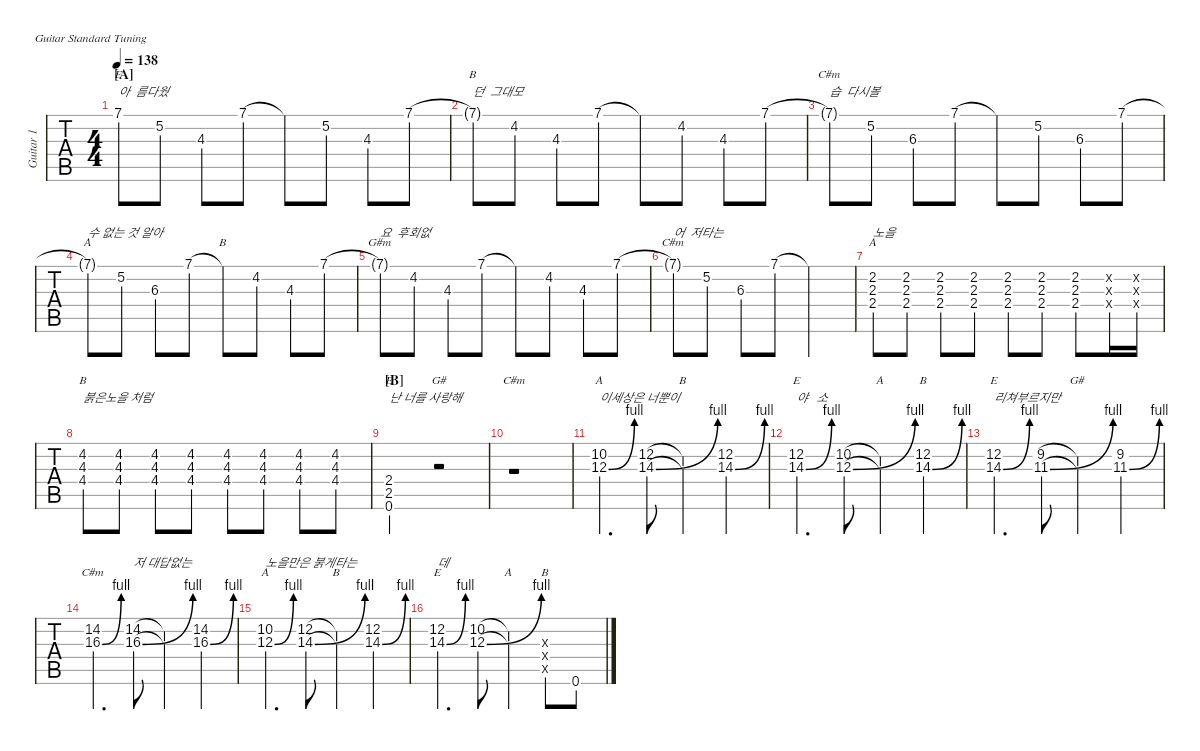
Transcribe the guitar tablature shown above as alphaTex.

\defaultSystemsLayout 4
\hideDynamics
\bracketExtendMode nobrackets
\track ("Guitar 2" "Guitar 1") {defaultSystemsLayout 4 instrument distortionguitar}
\staff {tabs}
\tuning (E4 B3 G3 D3 A2 E2)
\chord ("B" x x x x x x)
\chord ("E" x x x 2 2 0) {showdiagram false showfingering false barre 2}
\chord ("C#m" x x x x x x)
\chord ("B" 7 x x x x x) {firstfret 7 showdiagram false showfingering false}
\chord ("G#m" 7 x x x x x) {firstfret 7 showdiagram false showfingering false}
\chord ("C#m" 7 x x x x x) {firstfret 7 showdiagram false showfingering false}
\chord ("A" 7 x x x x x) {firstfret 7 showdiagram false showfingering false}
\chord ("A" x 2 2 2 x x) {showdiagram false showfingering false barre (2 2)}
\chord ("B" x 4 4 4 x x) {showdiagram false showfingering false barre (4 4)}
\chord ("E" 7 x x x x x) {firstfret 7 showdiagram false showfingering false}
\chord ("G#" x x x x x x)
\chord ("A" x 10 12 x x x) {firstfret 10 showdiagram false showfingering false}
\chord ("B" x 12 14 x x x) {firstfret 12 showdiagram false showfingering false}
\chord ("E" x 12 14 x x x) {firstfret 12 showdiagram false showfingering false}
\chord ("G#" x 9 11 x x x) {firstfret 9 showdiagram false showfingering false}
\chord ("C#m" x 14 16 x x x) {firstfret 14 showdiagram false showfingering false}
\ts (4 4)
\section ("A" "")
\tempo 138
\clef g2
\ks c
7.1{t}.8{ch "E" txt "아  름다웠" dy mf} 5.2.8 4.3.8 7.1.8 7.1{t}.8 5.2.8 4.3.8 7.1.8 |
7.1{t}.8{ch "B" txt "던  그대모"} 4.2{acc #}.8 4.3.8 7.1.8 7.1{t}.8 4.2{acc #}.8 4.3.8 7.1.8 |
7.1{t}.8{ch "C#m" txt "습  다시볼"} 5.2.8 6.3{acc #}.8 7.1.8 7.1{t}.8 5.2.8 6.3{acc #}.8 7.1.8 |
7.1{t}.8{ch "A" txt "수 없는 것 알아"} 5.2.8 6.3{acc #}.8 7.1.8 7.1{t}.8{ch "B"} 4.2{acc #}.8 4.3.8 7.1.8 |
7.1{t}.8{ch "G#m" txt "요  후회없"} 4.2{acc #}.8 4.3.8 7.1.8 7.1{t}.8 4.2{acc #}.8 4.3.8 7.1.8 |
7.1{t}.8{ch "C#m" txt "어  저타는"} 5.2.8 6.3{acc #}.8 7.1.8 7.1{t}.2 |
(2.2{acc #} 2.3 2.4).8{ch "A" txt "노을" instrument distortionguitar} (2.2{acc #} 2.3 2.4).8 (2.2{acc #} 2.3 2.4).8 (2.2{acc #} 2.3 2.4).8 (2.2{acc #} 2.3 2.4).8 (2.2{acc #} 2.3 2.4).8 (2.2{acc #} 2.3 2.4).8 (0.4{x} 0.3{x} 0.2{x}).16 (0.2{x} 0.3{x} 0.4{x}).16 |
(4.2{acc #} 4.3 4.4{acc #}).8{ch "B" txt "붉은노을 처럼"} (4.2{acc #} 4.3 4.4{acc #}).8 (4.2{acc #} 4.3 4.4{acc #}).8 (4.2{acc #} 4.3 4.4{acc #}).8 (4.2{acc #} 4.3 4.4{acc #}).8 (4.2{acc #} 4.3 4.4{acc #}).8 (4.2{acc #} 4.3 4.4{acc #}).8 (4.2{acc #} 4.3 4.4{acc #}).8 |
\section ("B" "")
(2.4 2.5 0.6).2{ch "E" txt "난 너를 사랑해"} r.2{ch "G#"} |
r.1{ch "C#m"} |
(10.2 12.3{be (bend 0 0 15 4)}).4{d ch "A" txt "이세상은 너뿐이"} (14.3{be (bend 0 0 15 4)} 12.2).8 (14.3{t} 12.2{t}).4{ch "B"} (14.3{be (bend 0 0 15 4)} 12.2).4 |
(12.2 14.3{be (bend 0 0 15 4)}).4{d ch "E" txt "야   소"} (12.3{be (bend 0 0 15 4)} 10.2).8 (12.3{t} 10.2{t}).4{ch "A"} (14.3{be (bend 0 0 15 4)} 12.2).4{ch "B"} |
(12.2 14.3{be (bend 0 0 15 4)}).4{d ch "E" txt "리쳐부르지만"} (11.3{be (bend 0 0 15 4) acc #} 9.2{acc #}).8 (11.3{t} 9.2{t acc #}).4{ch "G#"} (11.3{be (bend 0 0 15 4) acc #} 9.2{acc #}).4 |
(14.2{acc #} 16.3{be (bend 0 0 15 4)}).4{d ch "C#m"} (16.3{be (bend 0 0 15 4)} 14.2{acc #}).8{txt "저 대답없는"} (16.3{t} 14.2{t acc #}).4 (16.3{be (bend 0 0 15 4)} 14.2{acc #}).4 |
(10.2 12.3{be (bend 0 0 15 4)}).4{d ch "A" txt "노을만은 붉게타는"} (14.3{be (bend 0 0 15 4)} 12.2).8 (14.3{t} 12.2{t}).4{ch "B"} (14.3{be (bend 0 0 15 4)} 12.2).4 |
(12.2 14.3{be (bend 0 0 15 4)}).4{d ch "E" txt "데"} (12.3{be (bend 0 0 15 4)} 10.2).8 (12.3{t} 10.2{t}).4{ch "A"} (0.3{x} 0.4{x} 0.5{x}).8{ch "B"} 0.6.8
